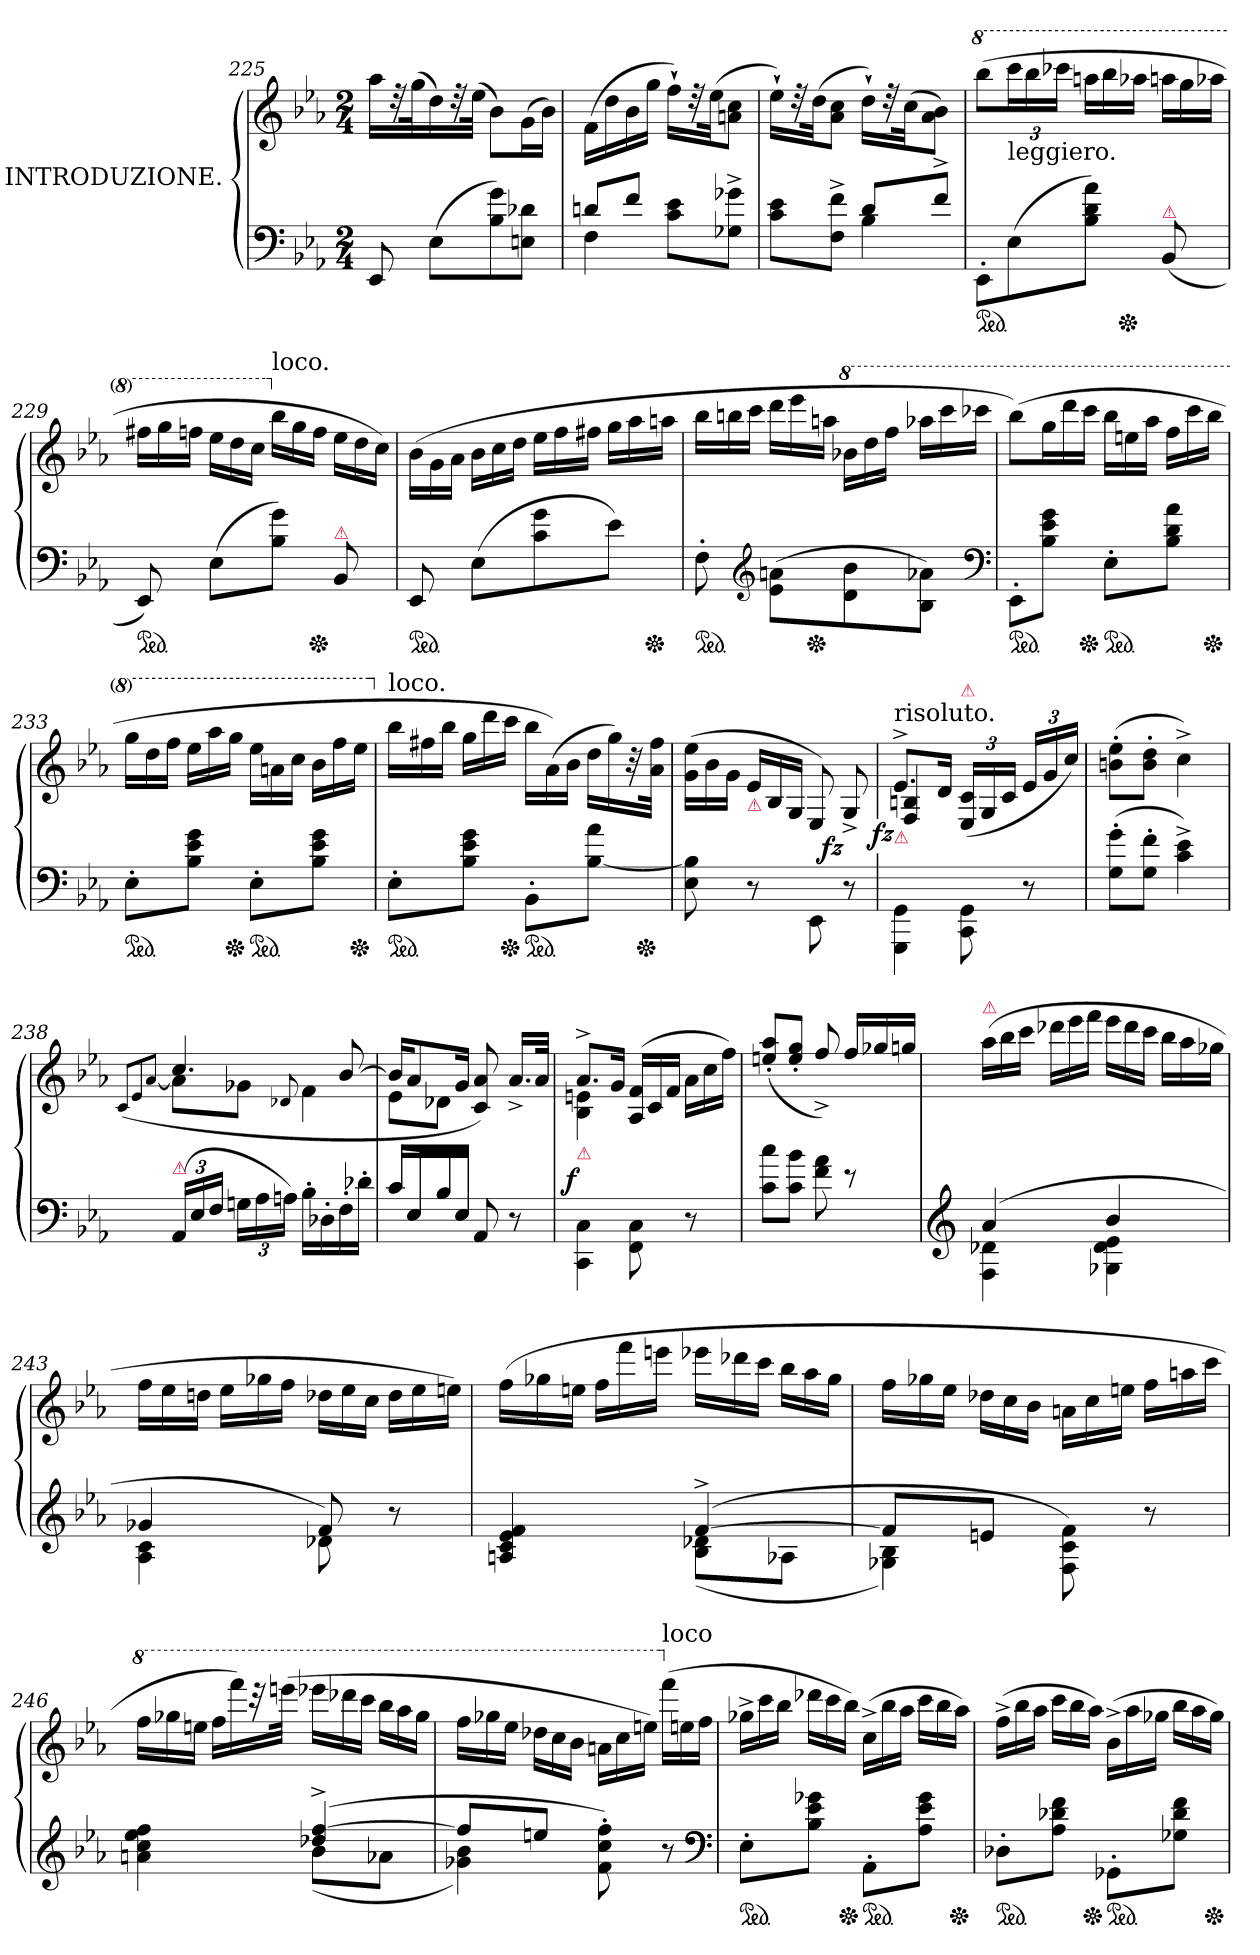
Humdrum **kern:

**kern	**kern	**dynam
*part1	*part1	*part1
*staff2	*staff1	*staff1/2
*I"INTRODUZIONE.	*	*
*clefF4	*clefG2	*
*k[b-e-a-]	*k[b-e-a-]	*
*M2/4	*M2/4	*
=225	=225	=225
8EE-/	16aa-LL	.
.	32rdd	.
.	(>32ggK	.
(>8E-L	16dd)	.
.	32rdd	.
.	(>32ee-JJk	.
8B- 8g)	8b-\L)	.
8En 8d-XJ	(>16gL	.
.	16b-JJ)	.
=226	=226	=226
*^	*	*
8dnL	4F	(>16fLL	.
.	.	16dd	.
8fJ	.	16b-	.
.	.	16ggJJ	.
8c\ 8e-\L	4ryy	16ff`>LL)	.
.	.	32rdd	.
.	.	(>32ee-JK	.
8G-X^> 8g-X^>J	.	8an 8ccJ	.
=227	=227	=227	=227
8c\ 8e-\L	4ryy	16ee-`>LL)	.
.	.	32rdd	.
.	.	(>32ddJK	.
8F^> 8f^>J	.	8a- 8ccJ	.
8dL	4B-	16dd`>LL)	.
.	.	32r	.
.	.	(>32ccJK	.
8f^>J	.	8a- 8b-J)	.
*v	*v	*	*
=228	=228	=228
*	*8va	*
*ped	*	*
8EE-'>L	(>8bbb-L	.
!	!LO:TX:b:t=leggiero.	!
(>8E-	24ccccL	.
.	24bbb-	.
.	24cccc-XJJ	.
*	*Xtuplet	*
8B- 8d 8a-J)	24aaanLL	.
.	24bbb-	.
*Xped	*	*
.	24aaa-XJJ	.
!LO:TX:a:color=crimson:t=⚠	!	!
(<8BB-	24aaanLL	.
.	24ggg	.
.	24aaa-XJJ	.
=229	=229	=229
*ped	*	*
8EE-)	24fff#XLL	.
.	24ggg	.
.	24fffnJJ	.
(>8E-L	24eee-LL	.
.	24ddd	.
.	24cccJJ	.
*	*X8va	*
!	!LO:TX:a:t=loco.	!
8B- 8gJ)	24bb-LL	.
.	24gg	.
*Xped	*	*
.	24ffJJ	.
!LO:TX:a:color=crimson:t=⚠	!	!
8BB-	24ee-LL	.
.	24dd	.
.	24ccJJ)	.
=230	=230	=230
*ped	*	*
8EE-	(>24b-\LL	.
.	24g	.
.	24a-JJ	.
(8E-L	24b-LL	.
.	24cc	.
.	24ddJJ	.
8c 8g	24ee-LL	.
.	24ff	.
.	24ff#XJJ	.
8e-J)	24ggLL	.
.	24aa-	.
*Xped	*	*
.	24aanJJ	.
=231	=231	=231
*ped	*	*
8F'>	24bb-LL	.
.	24bbn	.
.	24cccJJ	.
*clefG2	*	*
(>8e-\ 8an\L	24dddLL	.
.	24eee-	.
*Xped	*	*
.	24aanJJ	.
*	*8va	*
8d 8b-	24bb-XLL	.
.	24ddd	.
.	24fffJJ	.
8B- 8a-XJ)	24aaa-XLL	.
.	24cccc	.
.	24cccc-XJJ	.
*clefF4	*	*
=232	=232	=232
*ped	*	*
8EE-'>L	(>8bbb-L)	.
8B- 8e- 8gJ	24gggL	.
.	24dddd	.
*Xped	*	*
.	24ccccJJ	.
*ped	*	*
8E-'>L	24bbb-LL	.
.	24eeen	.
.	24aaa-JJ	.
8B- 8d 8a-J	24fffLL	.
.	24cccc	.
*Xped	*	*
.	24bbb-JJ	.
=233	=233	=233
*ped	*	*
8E-'>L	24gggLL	.
.	24ddd	.
.	24fffJJ	.
8B- 8e- 8gJ	24eee-LL	.
.	24aaa-	.
*Xped	*	*
.	24gggJJ	.
*ped	*	*
8E-'>L	24eee-LL	.
.	24aan	.
.	24cccJJ	.
8B- 8e- 8gJ	24bb-LL	.
.	24fff	.
*Xped	*	*
.	24eee-JJ	.
=234	=234	=234
*	*X8va	*
!	!LO:TX:a:t=loco.	!
*ped	*	*
8E-'>L	24bb-LL	.
.	24ff#X	.
.	24bb-JJ	.
8B- 8e- 8gJ	24ggLL	.
.	24ddd	.
*Xped	*	*
.	24cccJJ	.
*ped	*	*
8BB-'>L	24bb-LL	.
.	(>24a-)	.
.	24b-JJ	.
[8B- 8a-J	24ddLL	.
.	24gg)	.
.	48r	.
*Xped	*	*
.	48a- 48ff#JJk	.
=235	=235	=235
8E- 8B-]	(>24g\ 24ee-\LL	.
.	24b-	.
.	24gJJ	.
!	!LO:TX:b:color=crimson:t=⚠	!
8r	24e-\LL	.
.	24B-/	.
.	24G/JJ	.
8EE-\	8E-/)	.
!	!	!LO:DY:rj
8r	8G^>/	fz
=236	=236	=236
*	*^	*
!	!LO:TX:a:t=risoluto.	!	!
!	!LO:TX:b:color=crimson:t=⚠	!	!
!	!	!	!LO:DY:rj
4GGG\ 4GG\	8.e-^<L	4F/ 4Bn/	fz
.	16dJk	.	.
*	*tuplet	*	*
!	!LO:TX:a:color=crimson:t=⚠	!	!
8CC\ 8GG\	(<24E-/ 24c/LL	4ryy	.
.	24G/	.	.
.	24cJJ	.	.
8r	24e-LL	.	.
.	24g	.	.
.	24ccJJ)	.	.
*	*v	*v	*
=237	=237	=237
(>8G'> 8g'>L	(>8bn'> 8ee-'>L	.
8G'> 8f'>J	8b'> 8dd'>J	.
4c^> 4e-^>)	4cc^>)	.
=238	=238	=238
.	(>8qqc/L	.
.	8qqe-/	.
.	[8qqa-/J	.
*	*^	*
!LO:TX:a:color=crimson:t=⚠	!	!	!
(>24AA-LL	4.cc	8a-L]	.
24E-	.	.	.
24FJJ	.	.	.
24GnLL	.	8g-XJ	.
24A-	.	.	.
24AnJJ)	.	.	.
.	.	8qqd-X/	.
16B-'>LL	.	4f	.
16D-X'>	.	.	.
16F'>	[8b-	.	.
16d-X'>JJ	.	.	.
=239	=239	=239	=239
*^	*	*	*
*	*^	*	*	*
8cL	16ryy	16cLL	16b-KL]	8e-L	.
.	8E-/L	16E-	8a-	.	.
8B-J	.	16B-	.	8d-XJ	.
.	8E-/J	16E-JJ	16gJk	.	.
4ryy	.	8AA-	8c 8a-)	4ryy	.
.	8.ryy	.	.	.	.
.	.	8r	16.a-^>LL	.	.
.	.	.	32a-JJk	.	.
*v	*v	*v	*	*	*
=240	=240	=240	=240
!	!LO:TX:b:color=crimson:t=⚠	!	!
!	!	!	!LO:DY:rj
4CC\ 4C\	8.a-^<L	4B- 4en	f
.	16gJk	.	.
*	*Xtuplet	*	*
8FF\ 8C\	(>24A-/ 24f/LL	4ryy	.
.	24c	.	.
.	24fJJ	.	.
8r	24a-\LL	.	.
.	24cc	.	.
.	24ffJJ)	.	.
*	*v	*v	*
=241	=241	=241
8c\ 8cc\L	(>8een'>/ 8aa-'>/L	.
8c\ 8b-\J	8ee'>/ 8gg'>/J	.
8f\ 8a-\	8ff^>/)	.
8re	24ff/LL	.
.	24gg-X	.
.	24ggnJJ	.
=242	=242	=242
*clefG2	*	*
*^	*	*
!	!	!LO:TX:a:color=crimson:t=⚠	!
(>4a-	4F 4d-X	(>24aa-LL	.
.	.	24bb-	.
.	.	24cccJJ	.
.	.	24ddd-XLL	.
.	.	24eee-	.
.	.	24fffJJ	.
4b-	4G-X 4d- 4e-	24eee-LL	.
.	.	24ddd-	.
.	.	24cccJJ	.
.	.	24bb-LL	.
.	.	24aa-	.
.	.	24gg-XJJ	.
=243	=243	=243	=243
4g-X	4A- 4c	24ffLL	.
.	.	24ee-	.
.	.	24ddnJJ	.
.	.	24ee-LL	.
.	.	24gg-X	.
.	.	24ffJJ	.
8f)	8d-X	24dd-XLL	.
.	.	24ee-	.
.	.	24ccJJ	.
8r	8ryy	24dd-LL	.
.	.	24ee-	.
.	.	24eenJJ)	.
=244	=244	=244	=244
4An 4c 4e- 4f	4ryy	(>24ffLL	.
.	.	24gg-X	.
.	.	24eenJJ	.
.	.	24ffLL	.
.	.	24fff	.
.	.	24eeenJJ	.
(>[4f^>	(>8B- 8d-XL	24eee-XLL	.
.	.	24ddd-X	.
.	.	24cccJJ	.
.	8A-XJ	24bb-LL	.
.	.	24aa-	.
.	.	24gg-JJ	.
=245	=245	=245	=245
8fL]	4G-X 4B-)	24ffLL	.
.	.	24gg-X	.
.	.	24ee-JJ	.
8enJ	.	24dd-XLL	.
.	.	24cc	.
.	.	24b-JJ	.
8F\ 8c\ 8f\)	4ryy	24anLL	.
.	.	24cc	.
.	.	24eenJJ	.
8r	.	24ffLL	.
.	.	24aan	.
.	.	24cccJJ	.
=246	=246	=246	=246
*	*	*8va	*
4an 4cc 4ee- 4ff	4ryy	24fffLL	.
.	.	24ggg-X	.
.	.	24eeenJJ	.
.	.	24fffLL	.
.	.	24ffff)	.
.	.	48r	.
.	.	(>48eeeenJJk	.
(>4dd-X^> [4ff^>	(>8b-L	24eeee-XLL	.
.	.	24dddd-X	.
.	.	24ccccJJ	.
.	8a-XJ	24bbb-LL	.
.	.	24aaa-	.
.	.	24ggg-JJ	.
=247	=247	=247	=247
8ffL]	4g-X 4b-)	24fffLL	.
.	.	24ggg-X	.
.	.	24eee-JJ	.
8eenJ	.	24ddd-XLL	.
.	.	24ccc	.
.	.	24bb-JJ	.
8f'>\ 8cc'>\ 8ff'>\)	4ryy	24aanLL	.
.	.	24ccc	.
.	.	24eeenJJ)	.
*	*	*X8va	*
!	!	!LO:TX:a:t=loco	!
8r	.	(>24fffLL	.
.	.	24een	.
.	.	24ffJJ	.
*v	*v	*	*
*clefF4	*	*
=248	=248	=248
*ped	*	*
8E-'>L	24gg-X^<LL	.
.	24ccc	.
.	24bb-JJ	.
8B- 8e- 8g-XJ	24ddd-XLL	.
.	24ccc	.
*Xped	*	*
.	24bb-JJ)	.
*ped	*	*
8AA-'>L	(>24cc^<LL	.
.	24bb-	.
.	24aa-JJ	.
8A- 8e- 8g-J	24cccLL	.
.	24bb-	.
*Xped	*	*
.	24aa-JJ)	.
=249	=249	=249
*ped	*	*
8D-X'>L	(>24ff^<LL	.
.	24bb-	.
.	24aa-JJ	.
8A- 8d-X 8fJ	24cccLL	.
.	24bb-	.
*Xped	*	*
.	24aa-JJ)	.
*ped	*	*
8GG-X'>L	(>24b-^<LL	.
.	24aa-	.
.	24gg-XJJ	.
8G-X 8d- 8fJ	24bb-LL	.
.	24aa-	.
*Xped	*	*
.	24gg-JJ)	.
=	=	=
*-	*-	*-
